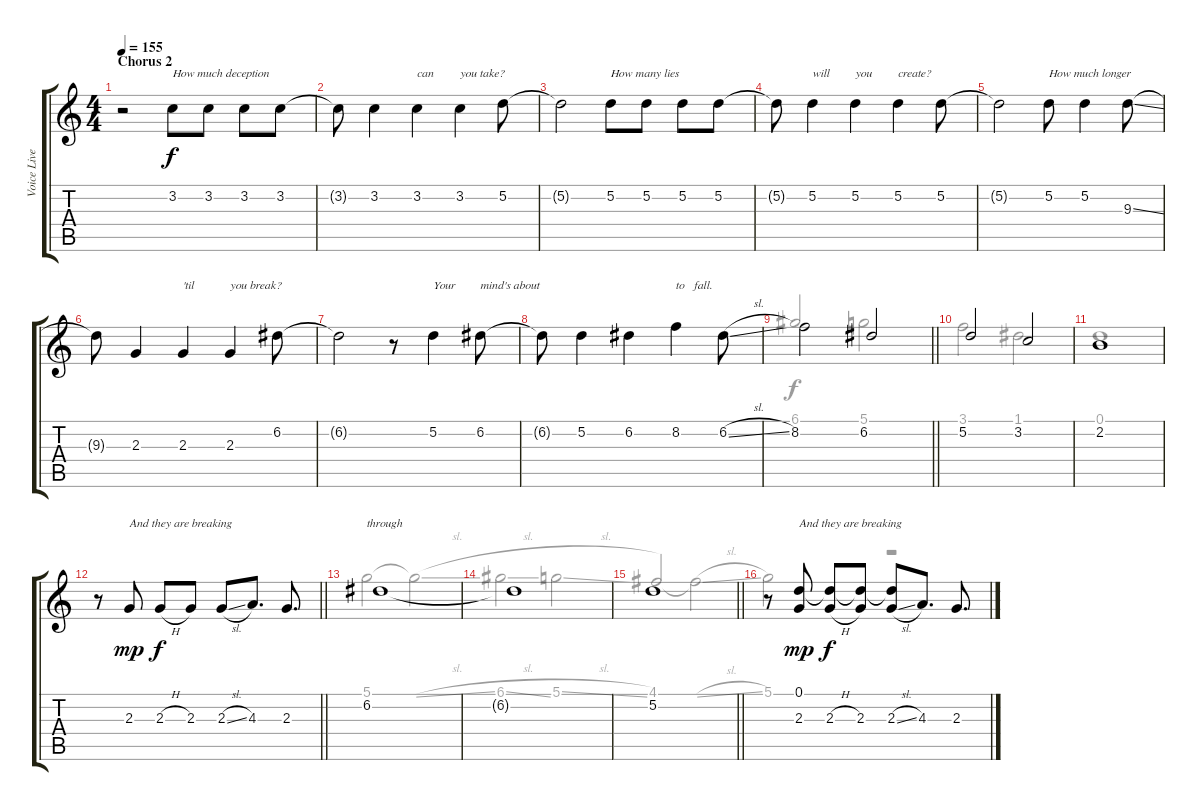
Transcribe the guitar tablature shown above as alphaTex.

\track ("Voice Live (-1 step version)" "Voice Live") {instrument acousticguitarsteel}
\staff {score tabs}
\tuning (D4 A3 F3 C3 G2 D2) {hide}
\voice
\ts (4 4)
\section ("" "Chorus 2")
\tempo 155
\clef g2
\ks c
r.2{dy f} 3.2.8{txt "How much deception"} 3.2.8 3.2.8 3.2.8 |
3.2{t}.8 3.2.4 3.2.4{txt "can"} 3.2.4{txt "you take?"} 5.2.8 |
5.2{t}.2 5.2.8{txt "How many lies"} 5.2.8 5.2.8 5.2.8 |
5.2{t}.8 5.2.4{txt "will"} 5.2.4{txt "you"} 5.2.4{txt "create?"} 5.2.8 |
5.2{t}.2 5.2.8{txt "How much longer"} 5.2.4 9.3{ss}.8 |
9.3{t}.8 2.3.4 2.3.4{txt "'til"} 2.3.4{txt "you break?"} 6.2.8 |
6.2{t}.2 r.8 5.2.4{txt "Your"} 6.2.8{txt "mind's about"} |
6.2{t}.8 5.2.4 6.2.4 8.2.4{txt "to   fall."} 6.2{sl}.8 |
\barLineRight lightlight
8.2.2{beam Down} 6.2.2 |
5.2.2 3.2.2 |
2.2.1 |
\barLineRight lightlight
r.8 2.3.8{txt "And they are breaking" dy mp} 2.3{h}.8{dy f} 2.3.8 2.3{sl}.8 4.3.8{d} 2.3.8{d} |
\section ("" "")
6.2.1{txt "through"} |
6.2{t}.1 |
\barLineRight lightlight
5.2.1 |
r.8 (0.1 2.3).8{txt "And they are breaking" dy mp} (0.1{t} 2.3{h}).8{dy f} (0.1{t} 2.3).8 (0.1{t} 2.3{sl}).8 4.3.8{d} 2.3.8{d}
\voice
\clef g2
\ottava regular
\simile none
\ks c
|
|
|
|
|
|
|
|
\barLineRight lightlight
6.1.2{beam Up} 5.1.2 |
3.1.2 1.1.2 |
0.1.1 |
\barLineRight lightlight
|
5.1.2 5.1{sl t}.2 |
6.1{sl}.2 5.1{sl}.2 |
\barLineRight lightlight
4.1.2{beam Up} 4.1{sl t}.2 |
5.1.2 r.2
